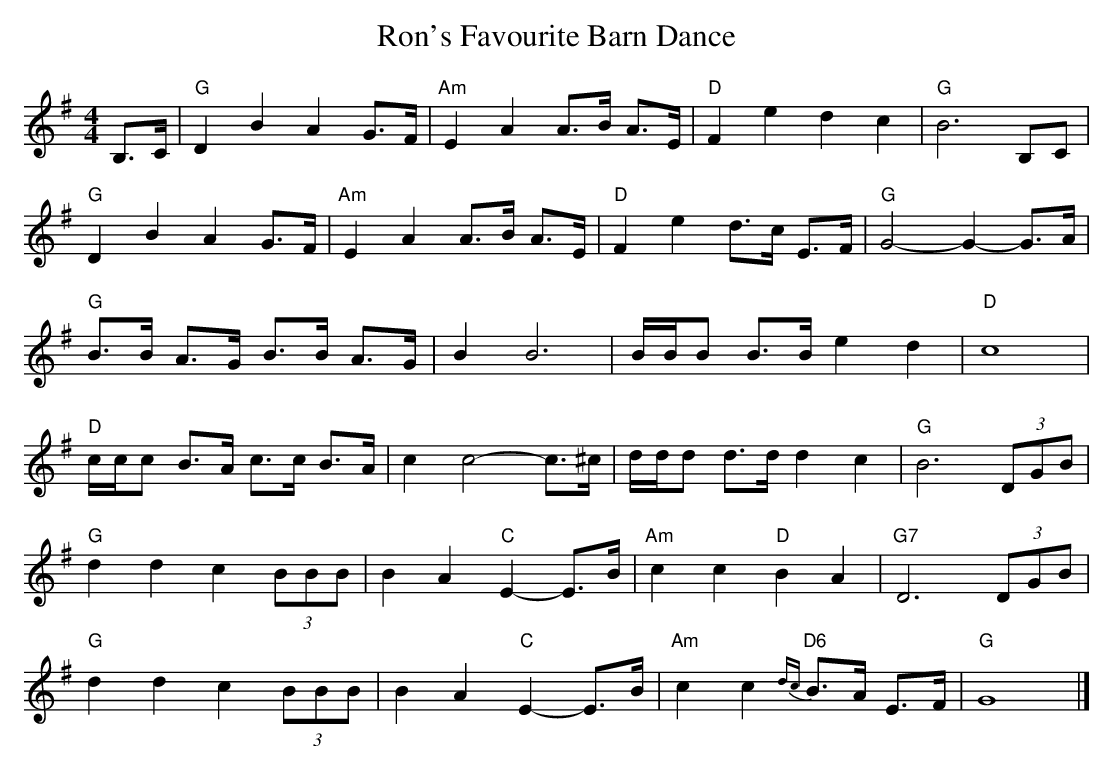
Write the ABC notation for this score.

X:1
T:Ron's Favourite Barn Dance
M:4/4
L:1/8
K:G
B,>C|"G"D2B2A2G>F|"Am"E2A2A>B A>E|"D"F2e2d2c2|"G"B6B,C|
"G"D2B2A2G>F|"Am"E2A2A>B A>E|"D"F2e2d>c E>F|"G"G4-G2-G>A|
"G"B>B A>G B>B A>G|B2B6|B/B/B B>Be2d2|"D"c8|
"D"c/c/c B>A c>c B>A|c2c4-c>^c|d/d/d d>dd2c2|"G"B6(3DGB|
"G"d2d2c2 (3BBB| B2A2"C"E2-E>B|"Am"c2c2 "D"B2A2|"G7"D6(3DGB|
"G"d2d2c2 (3BBB| B2A2"C"E2-E>B|"Am"c2c2 {dc}"D6"B>A E>F|"G"G8|]
